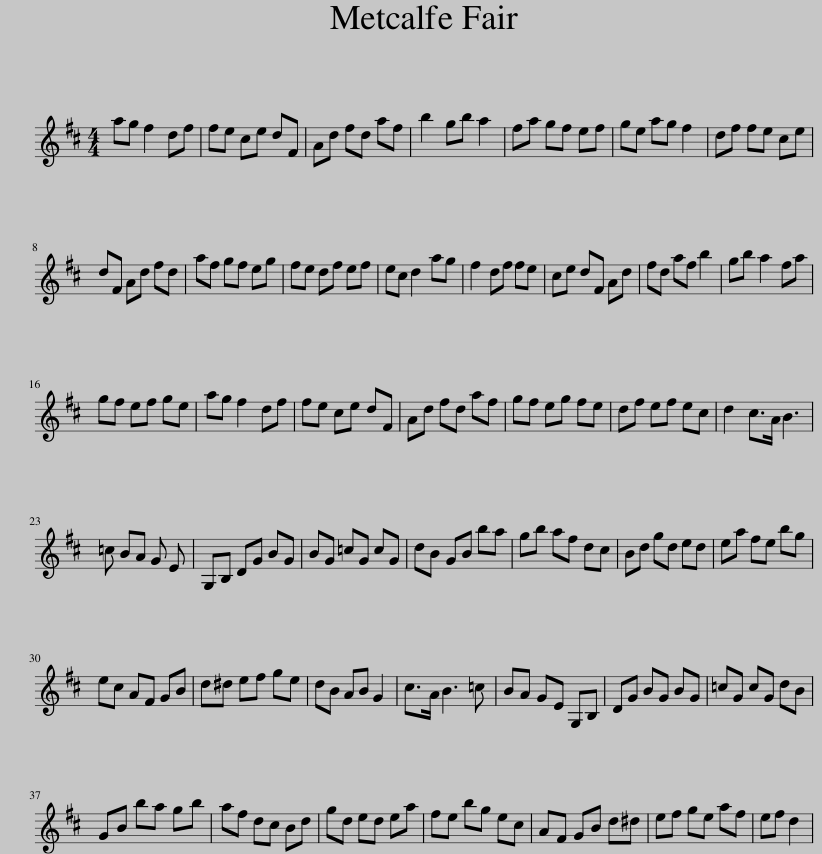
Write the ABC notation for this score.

X:1
L:1/8
M:4/4
I:linebreak $
K:D
V:1 treble
V:1
 ag f2 df | fe ce dF | Ad fd af | b2 gb a2 | fa gf ef | %5
 ge ag f2 | df fe ce |$ dF Ad fd | af gf eg | fe df ef | %10
 ec d2 ag | f2 df fe | ce dF Ad | fd af b2 | gb a2 fa |$ %15
 gf ef ge | ag f2 df | fe ce dF | Ad fd af | gf eg fe | %20
 df ef ec | d2 c>A B3 |$ =c BA G E | G,B, DG BG | BG =cG cG | %25
 dB GB ba | gb af dc | Bd gd ed | ea fe bg |$ ec AF GB | %30
 d^d ef ge | dB AB G2 | c>A B3 =c | BA GE G,B, | DG BG BG | %35
 =cG cG dB |$ GB ba gb | af dc Bd | gd ed ea | fe bg ec | %40
 AF GB d^d | ef ge af | ef d2 | %43
